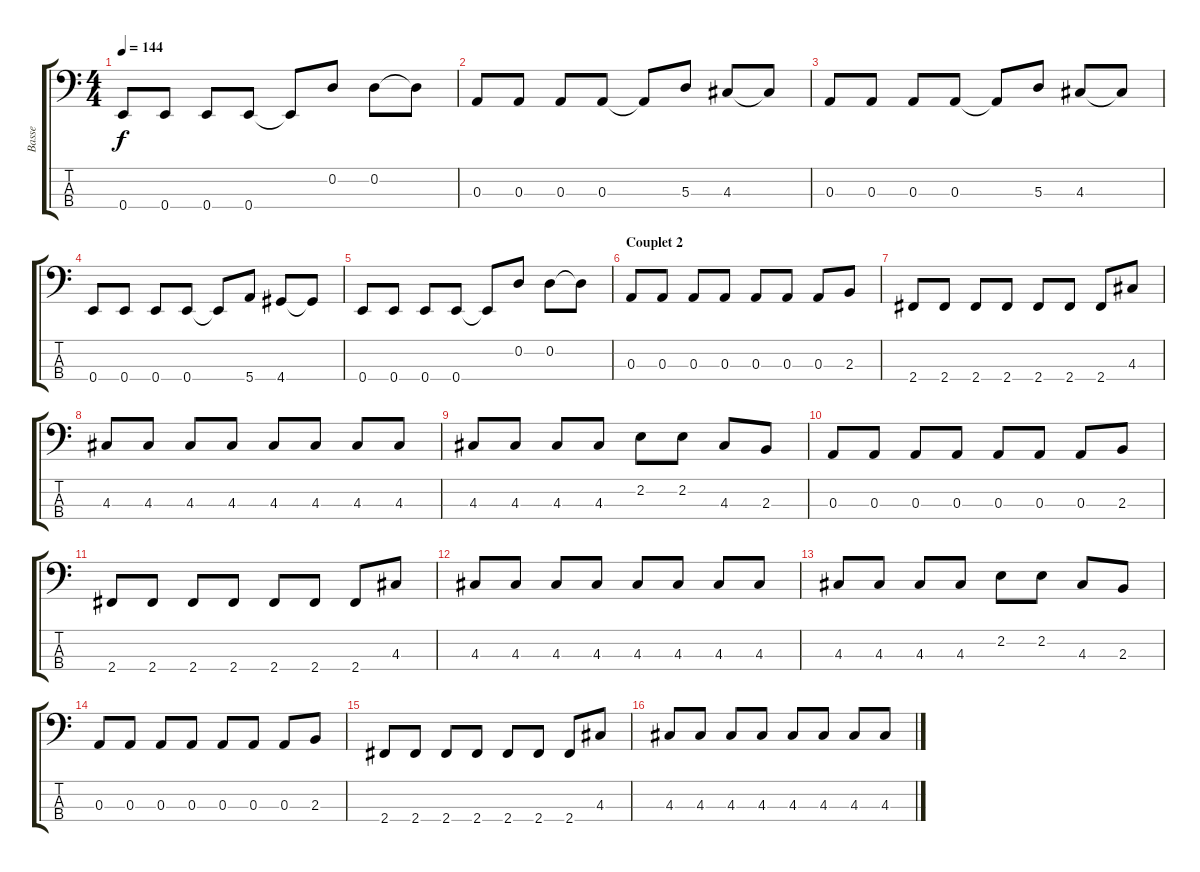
\track ("Basse" "Basse") {instrument electricbasspick}
\staff {score tabs}
\tuning (G2 D2 A1 E1) {hide}
\ts (4 4)
\tempo 144
\clef f4
\ks c
0.4.8{dy f} 0.4.8 0.4.8 0.4.8 0.4{t}.8 0.2.8 0.2.8 0.2{t}.8 |
0.3.8 0.3.8 0.3.8 0.3.8 0.3{t}.8 5.3.8 4.3.8 4.3{t}.8 |
0.3.8 0.3.8 0.3.8 0.3.8 0.3{t}.8 5.3.8 4.3.8 4.3{t}.8 |
0.4.8 0.4.8 0.4.8 0.4.8 0.4{t}.8 5.4.8 4.4.8 4.4{t}.8 |
0.4.8 0.4.8 0.4.8 0.4.8 0.4{t}.8 0.2.8 0.2.8 0.2{t}.8 |
\section ("" "Couplet 2")
0.3.8 0.3.8 0.3.8 0.3.8 0.3.8 0.3.8 0.3.8 2.3.8 |
2.4.8 2.4.8 2.4.8 2.4.8 2.4.8 2.4.8 2.4.8 4.3.8 |
4.3.8 4.3.8 4.3.8 4.3.8 4.3.8 4.3.8 4.3.8 4.3.8 |
4.3.8 4.3.8 4.3.8 4.3.8 2.2.8 2.2.8 4.3.8 2.3.8 |
0.3.8 0.3.8 0.3.8 0.3.8 0.3.8 0.3.8 0.3.8 2.3.8 |
2.4.8 2.4.8 2.4.8 2.4.8 2.4.8 2.4.8 2.4.8 4.3.8 |
4.3.8 4.3.8 4.3.8 4.3.8 4.3.8 4.3.8 4.3.8 4.3.8 |
4.3.8 4.3.8 4.3.8 4.3.8 2.2.8 2.2.8 4.3.8 2.3.8 |
0.3.8 0.3.8 0.3.8 0.3.8 0.3.8 0.3.8 0.3.8 2.3.8 |
2.4.8 2.4.8 2.4.8 2.4.8 2.4.8 2.4.8 2.4.8 4.3.8 |
4.3.8 4.3.8 4.3.8 4.3.8 4.3.8 4.3.8 4.3.8 4.3.8
